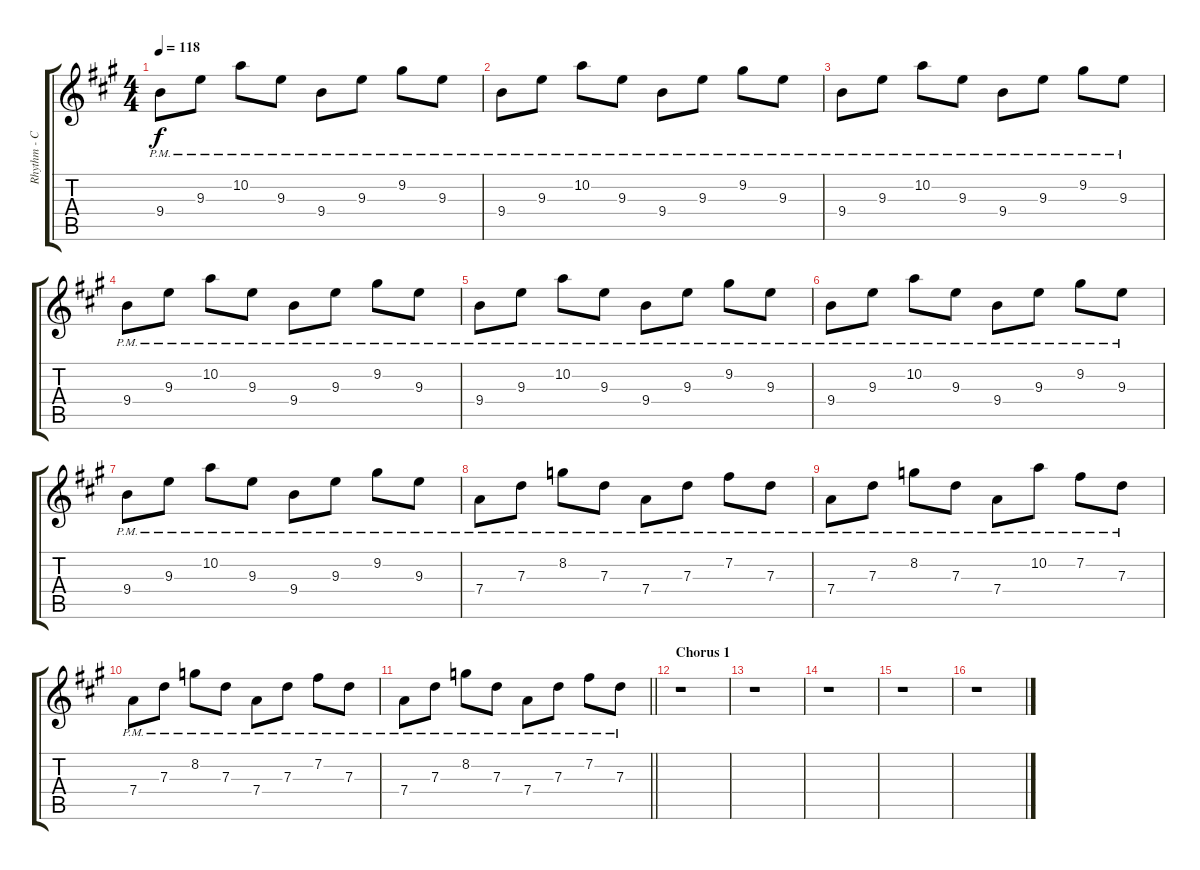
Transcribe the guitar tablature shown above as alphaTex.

\track ("Rhythm - Clean" "Rhythm - C") {instrument overdrivenguitar}
\staff {score tabs}
\tuning (E4 B3 G3 D3 A2 E2) {hide}
\ts (4 4)
\tempo 118
\clef g2
\ks a
9.4{pm}.8{dy f} 9.3{pm}.8 10.2{pm}.8 9.3{pm}.8 9.4{pm}.8 9.3{pm}.8 9.2{pm}.8 9.3{pm}.8 |
9.4{pm}.8 9.3{pm}.8 10.2{pm}.8 9.3{pm}.8 9.4{pm}.8 9.3{pm}.8 9.2{pm}.8 9.3{pm}.8 |
9.4{pm}.8 9.3{pm}.8 10.2{pm}.8 9.3{pm}.8 9.4{pm}.8 9.3{pm}.8 9.2{pm}.8 9.3{pm}.8 |
9.4{pm}.8 9.3{pm}.8 10.2{pm}.8 9.3{pm}.8 9.4{pm}.8 9.3{pm}.8 9.2{pm}.8 9.3{pm}.8 |
9.4{pm}.8 9.3{pm}.8 10.2{pm}.8 9.3{pm}.8 9.4{pm}.8 9.3{pm}.8 9.2{pm}.8 9.3{pm}.8 |
9.4{pm}.8 9.3{pm}.8 10.2{pm}.8 9.3{pm}.8 9.4{pm}.8 9.3{pm}.8 9.2{pm}.8 9.3{pm}.8 |
9.4{pm}.8 9.3{pm}.8 10.2{pm}.8 9.3{pm}.8 9.4{pm}.8 9.3{pm}.8 9.2{pm}.8 9.3{pm}.8 |
7.4{pm}.8 7.3{pm}.8 8.2{pm}.8 7.3{pm}.8 7.4{pm}.8 7.3{pm}.8 7.2{pm}.8 7.3{pm}.8 |
7.4{pm}.8 7.3{pm}.8 8.2{pm}.8 7.3{pm}.8 7.4{pm}.8 10.2{pm}.8 7.2{pm}.8 7.3{pm}.8 |
7.4{pm}.8 7.3{pm}.8 8.2{pm}.8 7.3{pm}.8 7.4{pm}.8 7.3{pm}.8 7.2{pm}.8 7.3{pm}.8 |
\barLineRight lightlight
7.4{pm}.8 7.3{pm}.8 8.2{pm}.8 7.3{pm}.8 7.4{pm}.8 7.3{pm}.8 7.2{pm}.8 7.3{pm}.8 |
\section ("" "Chorus 1")
r.1 |
r.1 |
r.1 |
r.1 |
r.1
